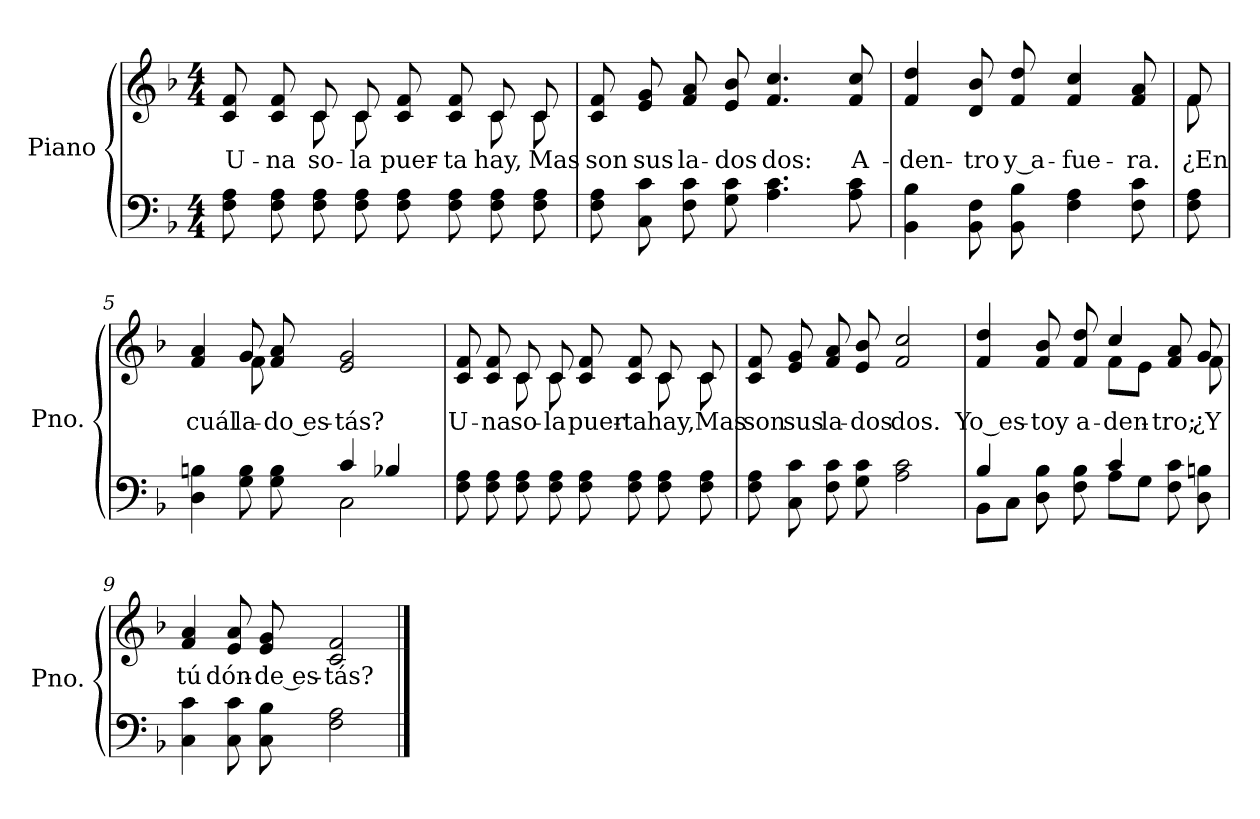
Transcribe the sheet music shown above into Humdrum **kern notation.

**kern	**kern	**text
*part1	*part1	*part1
*staff2	*staff1	*staff1
*I"Piano	*	*
*I'Pno.	*	*
*stria5	*stria5	*
*clefF4	*clefG2	*
*k[b-]	*k[b-]	*
*M4/4	*M4/4	*
=1	=1	=1
!	!	!LO:LY:b
*	*^	*
8F\ 8A\	8c/ 8f/	4ryy	U-
!	!	!	!LO:LY:b
8F\ 8A\	8c/ 8f/	.	-na
!	!	!	!LO:LY:b
8F\ 8A\	8c/	8c\	so-
!	!	!	!LO:LY:b
8F\ 8A\	8c/	8c\	-la
!	!	!	!LO:LY:b
8F\ 8A\	8c/ 8f/	4ryy	puer-
!	!	!	!LO:LY:b
8F\ 8A\	8c/ 8f/	.	-ta
!	!	!	!LO:LY:b
8F\ 8A\	8c/	8c\	hay,
!	!	!	!LO:LY:b
8F\ 8A\	8c/	8c\	Mas
=2	=2	=2	=2
!	!	!	!LO:LY:b
*	*v	*v	*
8F\ 8A\	8c/ 8f/	son
!	!	!LO:LY:b
8C\ 8c\	8e/ 8g/	sus
!	!	!LO:LY:b
8F\ 8c\	8f/ 8a/	la-
!	!	!LO:LY:b
8G\ 8c\	8e/ 8b-/	-dos
!	!	!LO:LY:b
4.A\ 4.c\	4.f/ 4.cc/	dos:
!	!	!LO:LY:b
8A\ 8c\	8f/ 8cc/	A-
=3	=3	=3
!	!	!LO:LY:b
4BB-\ 4B-\	4f/ 4dd/	-den-
!	!	!LO:LY:b
8BB-\ 8F\	8d/ 8b-/	-tro
!	!	!LO:LY:b
8BB-\ 8B-\	8f/ 8dd/	y a-
!	!	!LO:LY:b
4F\ 4A\	4f/ 4cc/	-fue-
!	!	!LO:LY:b
8F\ 8c\	8f/ 8a/	-ra.
!!LO:LB:g=z
=4	=4	=4
!	!	!LO:LY:b
*	*^	*
8F\ 8A\	8f/	8f\	¿En
=5	=5	=5	=5
*^	*	*	*
!	!	!	!	!LO:LY:b
4D\ 4Bn\	2ryy	4f/ 4a/	4ryy	cuál
!	!	!	!	!LO:LY:b
8G\ 8B\	.	8g/	8f\	la-
!	!	!	!	!LO:LY:b
8G\ 8B\	.	8f/ 8a/	2ryy	-do es-
!	!	!	!	!LO:LY:b
4c/	2C\	2e/ 2g/	.	-tás?
4B-X/	.	.	.	.
.	.	.	8ryy	.
*v	*v	*	*	*
=6	=6	=6	=6
!	!	!	!LO:LY:b
8F\ 8A\	8c/ 8f/	4ryy	U-
!	!	!	!LO:LY:b
8F\ 8A\	8c/ 8f/	.	-na
!	!	!	!LO:LY:b
8F\ 8A\	8c/	8c\	so-
!	!	!	!LO:LY:b
8F\ 8A\	8c/	8c\	-la
!	!	!	!LO:LY:b
8F\ 8A\	8c/ 8f/	4ryy	puer-
!	!	!	!LO:LY:b
8F\ 8A\	8c/ 8f/	.	-ta
!	!	!	!LO:LY:b
8F\ 8A\	8c/	8c\	hay,
!	!	!	!LO:LY:b
8F\ 8A\	8c/	8c\	Mas
!!LO:LB:g=z
=7	=7	=7	=7
!	!	!	!LO:LY:b
*	*v	*v	*
8F\ 8A\	8c/ 8f/	son
!	!	!LO:LY:b
8C\ 8c\	8e/ 8g/	sus
!	!	!LO:LY:b
8F\ 8c\	8f/ 8a/	la-
!	!	!LO:LY:b
8G\ 8c\	8e/ 8b-/	-dos
!	!	!LO:LY:b
2A\ 2c\	2f/ 2cc/	dos.
=8	=8	=8
*^	*	*
!	!	!	!LO:LY:b
*	*	*^	*
4B-/	8BB-\L	4f/ 4dd/	2ryy	Yo es-
.	8C\J	.	.	.
!	!	!	!	!LO:LY:b
8D\ 8B-\	4ryy	8f/ 8b-/	.	-toy
!	!	!	!	!LO:LY:b
8F\ 8B-\	.	8f/ 8dd/	.	a-
!	!	!	!	!LO:LY:b
4c/	8A\L	4cc/	8f\L	-den-
.	8G\J	.	8e\J	.
!	!	!	!	!LO:LY:b
8F\ 8c\	4ryy	8f/ 8a/	8ryy	-tro;
!	!	!	!	!LO:LY:b
8D\ 8Bn\	.	8g/	8f\	¿Y
*v	*v	*	*	*
=9	=9	=9	=9
!	!	!	!LO:LY:b
*	*v	*v	*
4C\ 4c\	4f/ 4a/	tú
!	!	!LO:LY:b
8C\ 8c\	8e/ 8a/	dón-
!	!	!LO:LY:b
8C\ 8B-\	8e/ 8g/	-de es-
!	!	!LO:LY:b
2F\ 2A\	2c/ 2f/	-tás?
==	==	==
*-	*-	*-
